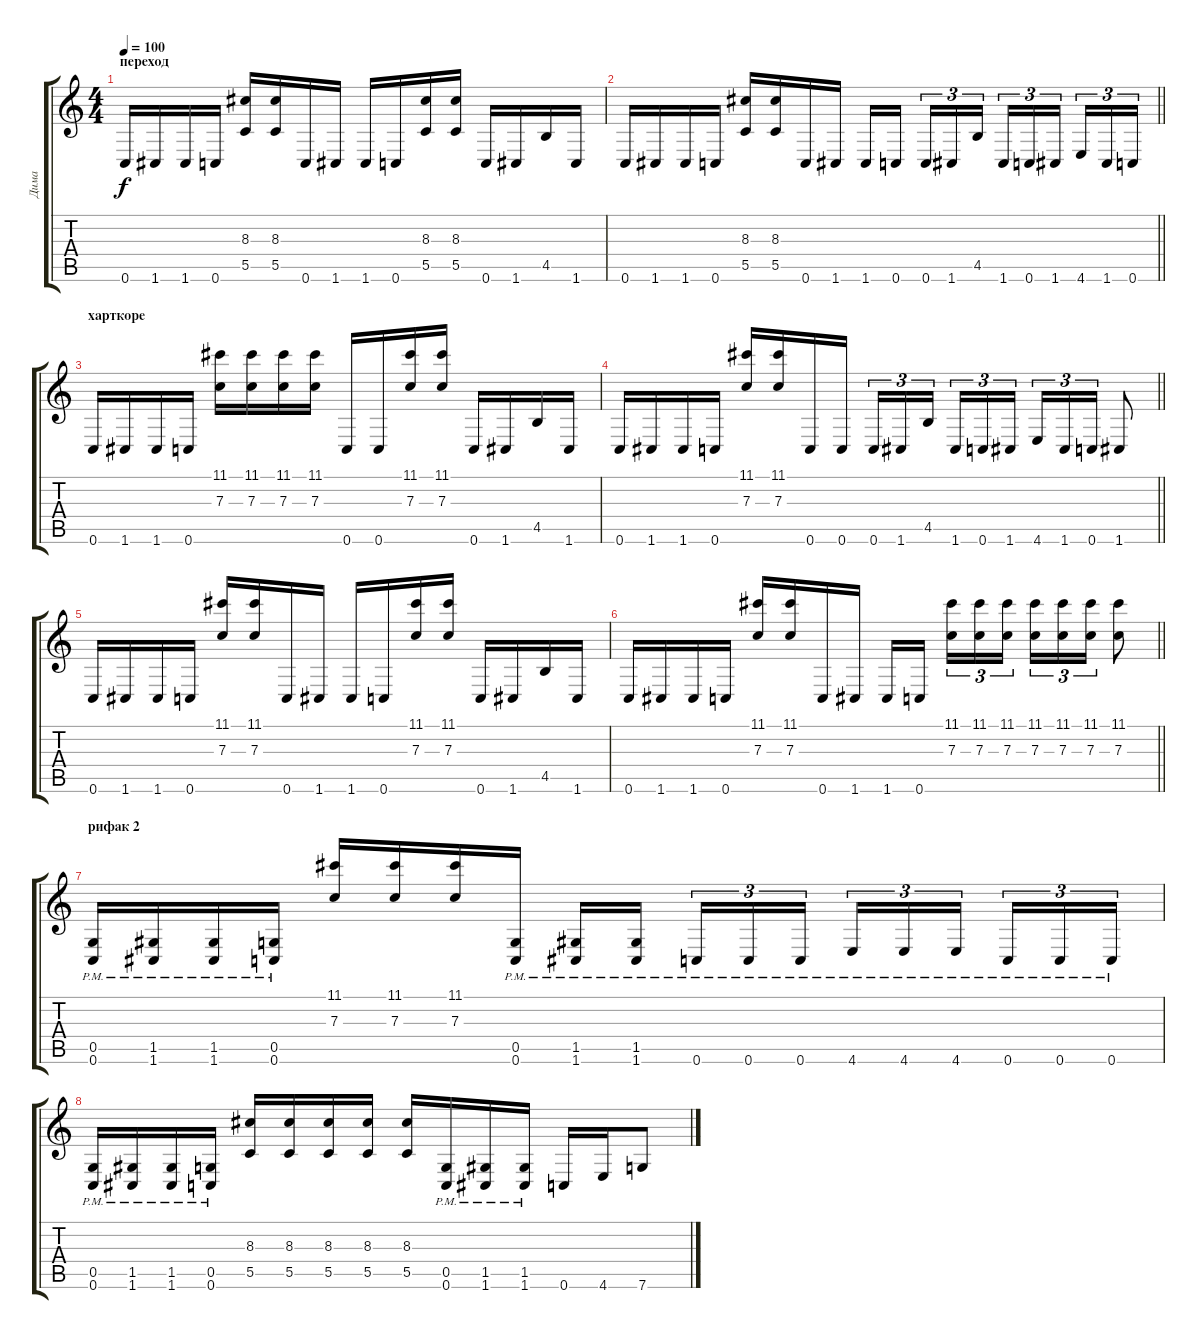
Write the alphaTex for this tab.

\track ("Дима" "Дима") {instrument distortionguitar}
\staff {score tabs}
\tuning (D4 A3 F3 C3 G2 C2) {hide}
\ts (4 4)
\section ("" "переход")
\tempo 100
\clef g2
\ks c
0.6.16{dy f} 1.6.16 1.6.16 0.6.16 (8.3 5.5).16 (8.3 5.5).16 0.6.16 1.6.16 1.6.16 0.6.16 (8.3 5.5).16 (8.3 5.5).16 0.6.16 1.6.16 4.5.16 1.6.16 |
\barLineRight lightlight
0.6.16 1.6.16 1.6.16 0.6.16 (8.3 5.5).16 (8.3 5.5).16 0.6.16 1.6.16 1.6.16 0.6.16{beam splitsecondary} 0.6.16{tu (3 2)} 1.6.16{tu (3 2)} 4.5.16{tu (3 2)} 1.6.16{tu (3 2)} 0.6.16{tu (3 2)} 1.6.16{tu (3 2) beam splitsecondary} 4.6.16{tu (3 2)} 1.6.16{tu (3 2)} 0.6.16{tu (3 2)} |
\section ("" "харткоре")
0.6.16 1.6.16 1.6.16 0.6.16 (11.1 7.3).16 (11.1 7.3).16 (11.1 7.3).16 (11.1 7.3).16 0.6.16 0.6.16 (11.1 7.3).16 (11.1 7.3).16 0.6.16 1.6.16 4.5.16 1.6.16 |
\barLineRight lightlight
0.6.16 1.6.16 1.6.16 0.6.16 (11.1 7.3).16 (11.1 7.3).16 0.6.16 0.6.16 0.6.16{tu (3 2)} 1.6.16{tu (3 2)} 4.5.16{tu (3 2) beam splitsecondary} 1.6.16{tu (3 2)} 0.6.16{tu (3 2)} 1.6.16{tu (3 2)} 4.6.16{tu (3 2)} 1.6.16{tu (3 2)} 0.6.16{tu (3 2)} 1.6.8 |
0.6.16 1.6.16 1.6.16 0.6.16 (11.1 7.3).16 (11.1 7.3).16 0.6.16 1.6.16 1.6.16 0.6.16 (11.1 7.3).16 (11.1 7.3).16 0.6.16 1.6.16 4.5.16 1.6.16 |
\barLineRight lightlight
0.6.16 1.6.16 1.6.16 0.6.16 (11.1 7.3).16 (11.1 7.3).16 0.6.16 1.6.16 1.6.16 0.6.16{beam splitsecondary} (11.1 7.3).16{tu (3 2)} (11.1 7.3).16{tu (3 2)} (11.1 7.3).16{tu (3 2)} (11.1 7.3).16{tu (3 2)} (11.1 7.3).16{tu (3 2)} (11.1 7.3).16{tu (3 2)} (11.1 7.3).8 |
\section ("" "рифак 2")
(0.5{pm} 0.6{pm}).16 (1.5{pm} 1.6{pm}).16 (1.5{pm} 1.6{pm}).16 (0.5{pm} 0.6{pm}).16 (11.1 7.3).16 (11.1 7.3).16 (11.1 7.3).16 (0.5{pm} 0.6{pm}).16 (1.5{pm} 1.6{pm}).16 (1.5{pm} 1.6{pm}).16{beam splitsecondary} 0.6{pm}.16{tu (3 2)} 0.6{pm}.16{tu (3 2)} 0.6{pm}.16{tu (3 2)} 4.6{pm}.16{tu (3 2)} 4.6{pm}.16{tu (3 2)} 4.6{pm}.16{tu (3 2) beam splitsecondary} 0.6{pm}.16{tu (3 2)} 0.6{pm}.16{tu (3 2)} 0.6{pm}.16{tu (3 2)} |
(0.5{pm} 0.6{pm}).16 (1.5{pm} 1.6{pm}).16 (1.5{pm} 1.6{pm}).16 (0.5{pm} 0.6{pm}).16 (8.3 5.5).16 (8.3 5.5).16 (8.3 5.5).16 (8.3 5.5).16 (8.3 5.5).16 (0.5{pm} 0.6{pm}).16 (1.5{pm} 1.6{pm}).16 (1.5{pm} 1.6{pm}).16 0.6.16 4.6.16 7.6.8
